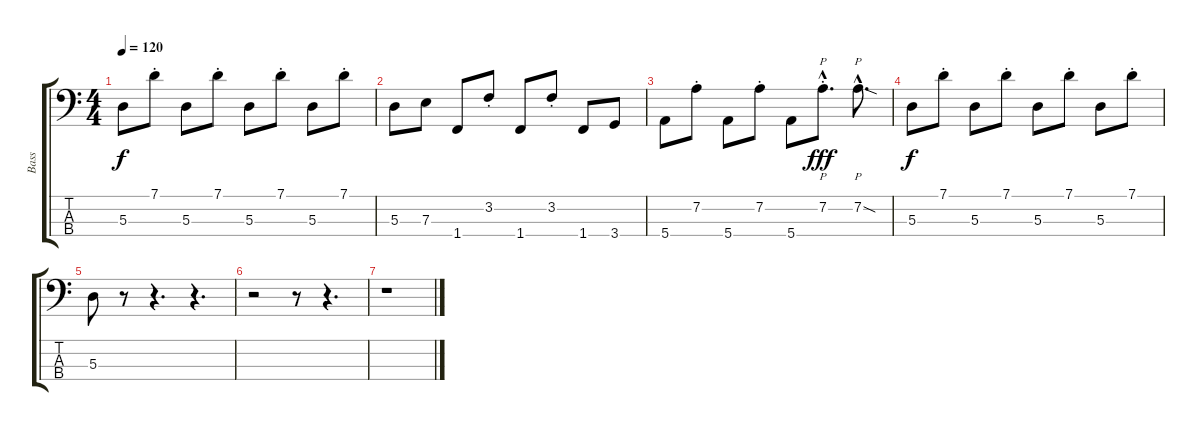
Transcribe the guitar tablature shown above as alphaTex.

\track ("Bass" "Bass") {instrument electricbassfinger}
\staff {score tabs}
\tuning (G2 D2 A1 E1) {hide}
\ts (4 4)
\tempo 120
\clef f4
\ks c
5.3.8{dy f} 7.1{st}.8 5.3.8 7.1{st}.8 5.3.8 7.1{st}.8 5.3.8 7.1{st}.8 |
5.3.8 7.3.8 1.4.8 3.2{st}.8 1.4.8 3.2{st}.8 1.4.8 3.4.8 |
5.4.8 7.2{st}.8 5.4.8 7.2{st}.8 5.4.8 7.2{hac st}.8{p d dy fff} 7.2{sod hac}.8{p d} |
5.3.8{dy f} 7.1{st}.8 5.3.8 7.1{st}.8 5.3.8 7.1{st}.8 5.3.8 7.1{st}.8 |
5.3.8 r.8 r.4{d} r.4{d} |
r.2 r.8 r.4{d} |
r.1
